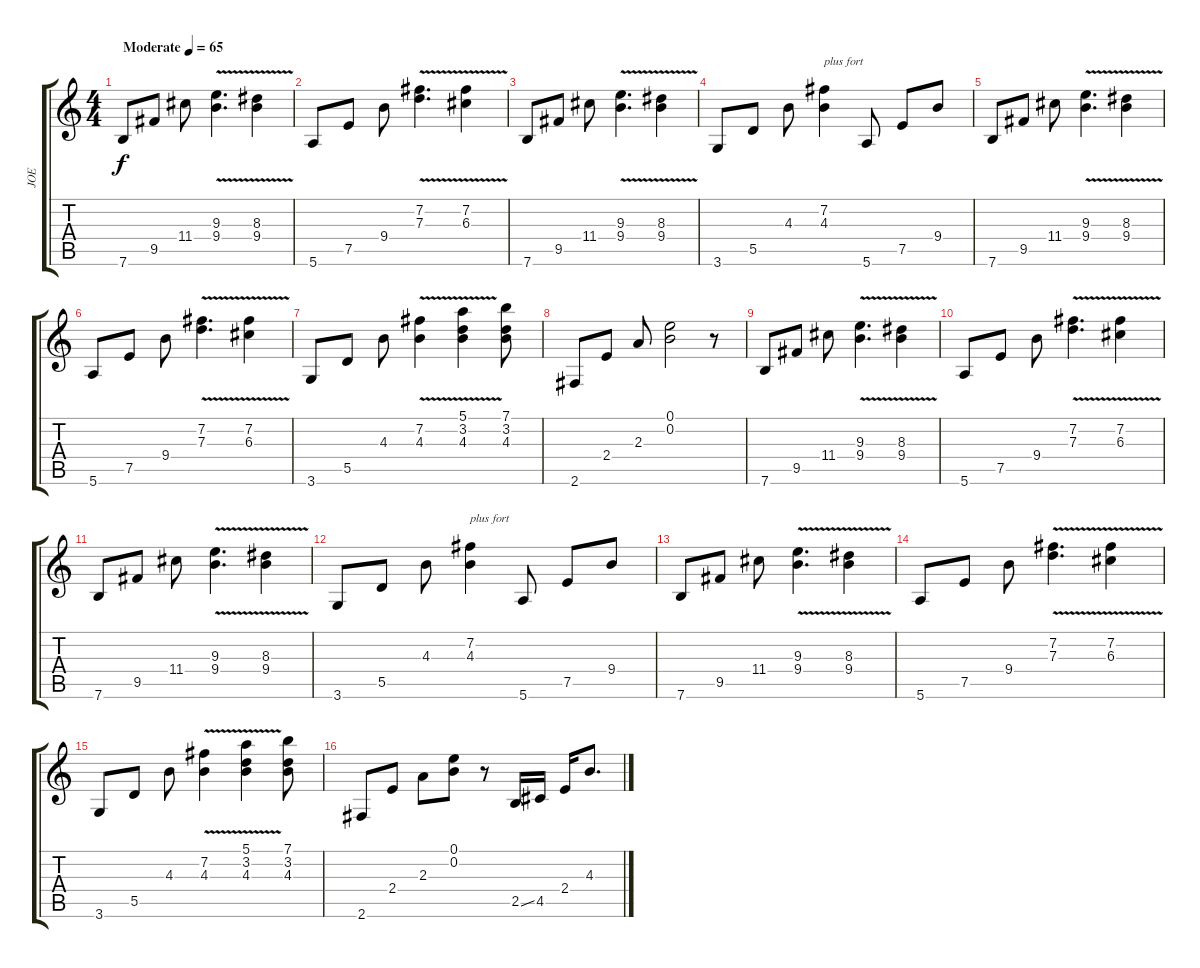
\track ("JOE" "JOE") {instrument electricguitarjazz}
\staff {score tabs}
\tuning (E4 B3 G3 D3 A2 E2) {hide}
\ts (4 4)
\tempo (65 "Moderate")
\clef g2
\ks c
7.6.8{dy f instrument electricguitarjazz} 9.5.8 11.4.8 (9.3{v} 9.4{v}).4{d} (8.3{v} 9.4{v}).4 |
5.6.8 7.5.8 9.4.8 (7.2{v} 7.3{v}).4{d} (7.2{v} 6.3{v}).4 |
7.6.8 9.5.8 11.4.8 (9.3{v} 9.4{v}).4{d} (8.3{v} 9.4{v}).4 |
3.6.8 5.5.8 4.3.8 (7.2 4.3).4{txt "plus fort"} 5.6.8 7.5.8 9.4.8 |
7.6.8 9.5.8 11.4.8 (9.3{v} 9.4{v}).4{d} (8.3{v} 9.4{v}).4 |
5.6.8 7.5.8 9.4.8 (7.2{v} 7.3{v}).4{d} (7.2{v} 6.3{v}).4 |
3.6.8 5.5.8 4.3.8 (7.2{v} 4.3{v}).4 (5.1{v} 3.2{v} 4.3{v}).4 (7.1 3.2 4.3).8 |
2.6.8 2.4.8 2.3.8 (0.1 0.2).2 r.8 |
7.6.8 9.5.8 11.4.8 (9.3{v} 9.4{v}).4{d} (8.3{v} 9.4{v}).4 |
5.6.8 7.5.8 9.4.8 (7.2{v} 7.3{v}).4{d} (7.2{v} 6.3{v}).4 |
7.6.8 9.5.8 11.4.8 (9.3{v} 9.4{v}).4{d} (8.3{v} 9.4{v}).4 |
3.6.8 5.5.8 4.3.8 (7.2 4.3).4{txt "plus fort"} 5.6.8 7.5.8 9.4.8 |
7.6.8 9.5.8 11.4.8 (9.3{v} 9.4{v}).4{d} (8.3{v} 9.4{v}).4 |
5.6.8 7.5.8 9.4.8 (7.2{v} 7.3{v}).4{d} (7.2{v} 6.3{v}).4 |
3.6.8 5.5.8 4.3.8 (7.2{v} 4.3{v}).4 (5.1{v} 3.2{v} 4.3{v}).4 (7.1 3.2 4.3).8 |
2.6.8 2.4.8 2.3.8 (0.1 0.2).8 r.8 2.5{ss}.16 4.5.16 2.4.16 4.3.8{d}
